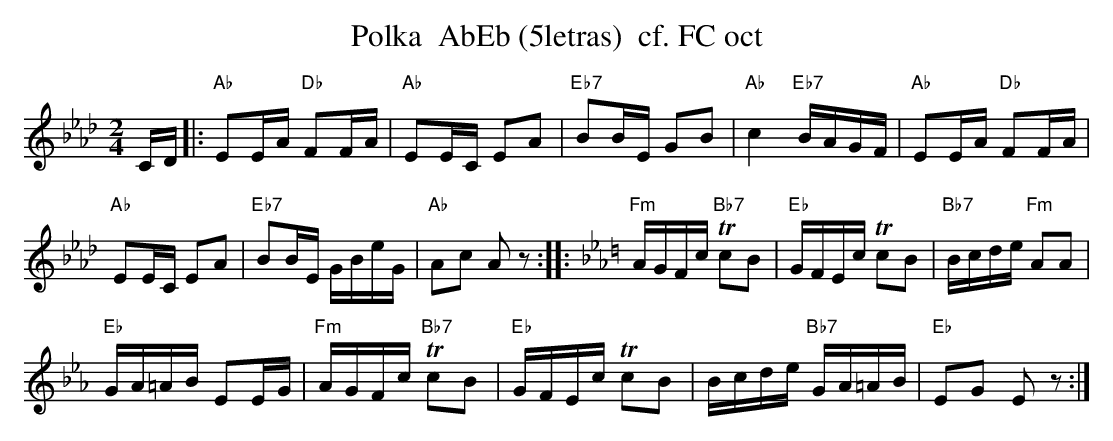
X:1
T:Polka  AbEb (5letras)  cf. FC oct
M:2/4
L:1/16
K:Abmaj%%MIDI gchordon
CD |: "Ab"E2EA "Db"F2FA | "Ab"E2EC E2A2 | "Eb7"B2BE G2B2 | "Ab"c4 "Eb7"BAGF | "Ab"E2EA "Db"F2FA |
"Ab"E2EC E2A2 | "Eb7"B2BE GBeG | "Ab"A2c2 A2z2 :: [K:Ebmaj] "Fm"AGFc "Bb7"Tc2B2 | "Eb"GFEc Tc2B2 | "Bb7"Bcde "Fm"A2A2 |
"Eb"GA=AB E2EG | "Fm"AGFc "Bb7"Tc2B2 | "Eb"GFEc Tc2B2 | Bcde "Bb7"GA=AB | "Eb"E2G2 E2z2 :|
